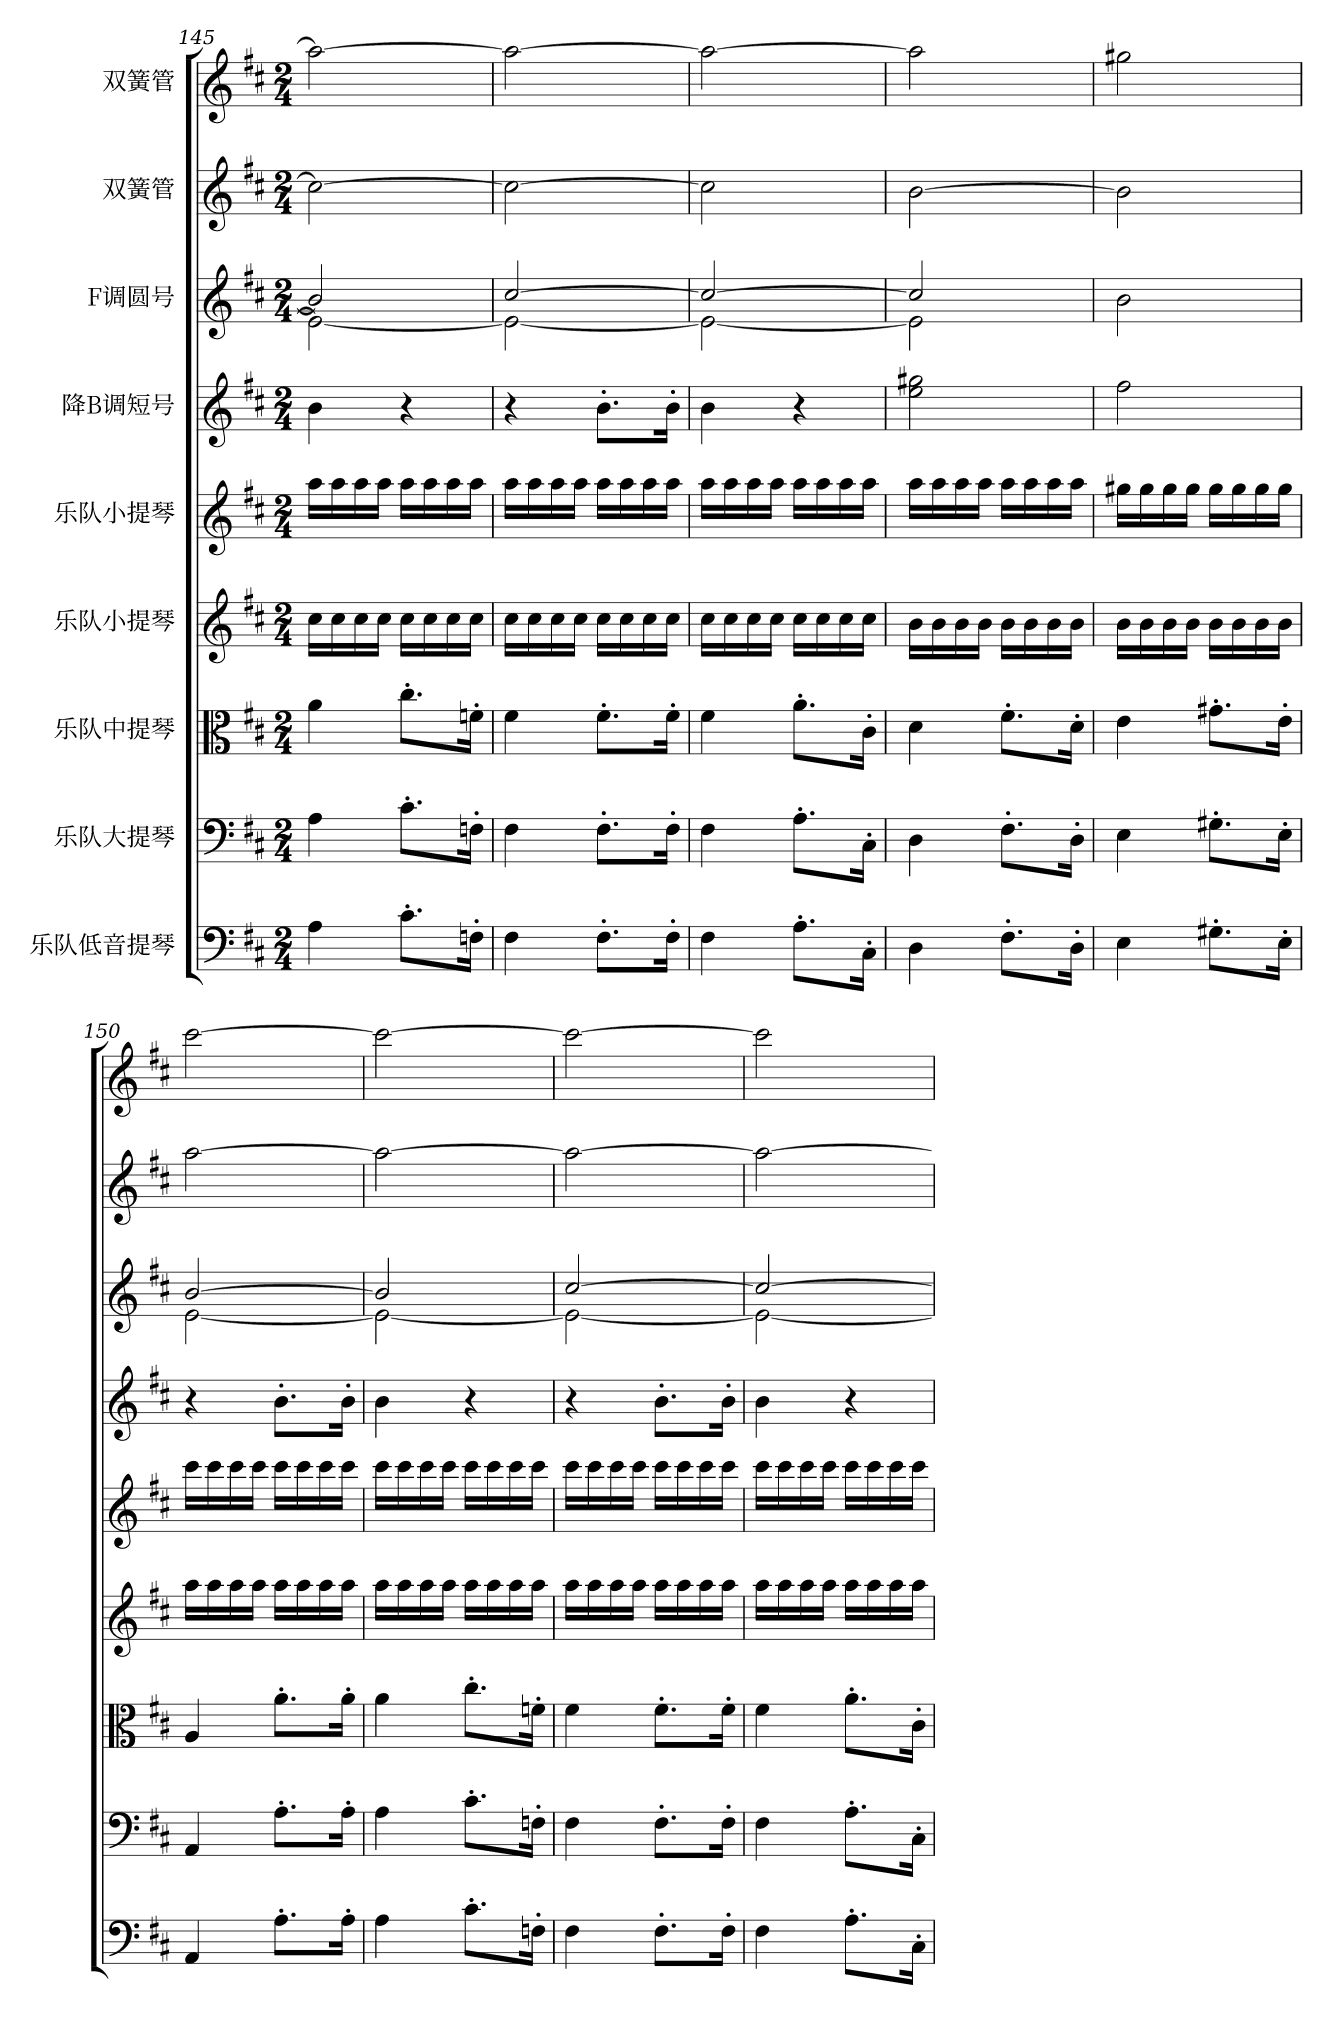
**kern	**kern	**kern	**kern	**kern	**kern	**kern	**kern	**kern
*part9	*part8	*part7	*part6	*part5	*part4	*part3	*part2	*part1
*staff9	*staff8	*staff7	*staff6	*staff5	*staff4	*staff3	*staff2	*staff1
*I"乐队低音提琴	*I"乐队大提琴	*I"乐队中提琴	*I"乐队小提琴	*I"乐队小提琴	*I"降B调短号	*I"F调圆号	*I"双簧管	*I"双簧管
*clefF4	*clefF4	*clefC3	*clefG2	*clefG2	*clefG2	*clefG2	*clefG2	*clefG2
*ITrd7c12	*	*	*	*	*ITrd1c2	*ITrd4c7	*	*
*k[f#c#]	*k[f#c#]	*k[f#c#]	*k[f#c#]	*k[f#c#]	*k[]	*k[f#]	*k[f#c#]	*k[f#c#]
*M2/4	*M2/4	*M2/4	*M2/4	*M2/4	*M2/4	*M2/4	*M2/4	*M2/4
=145	=145	=145	=145	=145	=145	=145	=145	=145
*	*	*	*	*	*	*^	*	*
4AA\	4A\	4a\	16cc#\LL	16aa\LL	4a\	2e/]	2A\_	2cc#\_	2aa\_
.	.	.	16cc#\	16aa\	.	.	.	.	.
.	.	.	16cc#\	16aa\	.	.	.	.	.
.	.	.	16cc#\JJ	16aa\JJ	.	.	.	.	.
8.C#'\L	8.c#'\L	8.cc#'\L	16cc#\LL	16aa\LL	4r	.	.	.	.
.	.	.	16cc#\	16aa\	.	.	.	.	.
.	.	.	16cc#\	16aa\	.	.	.	.	.
16FFn'\Jk	16Fn'\Jk	16fn'\Jk	16cc#\JJ	16aa\JJ	.	.	.	.	.
=146	=146	=146	=146	=146	=146	=146	=146	=146	=146
4FF#\	4F#\	4f#\	16cc#\LL	16aa\LL	4r	[2f#/	2A\_	2cc#\_	2aa\_
.	.	.	16cc#\	16aa\	.	.	.	.	.
.	.	.	16cc#\	16aa\	.	.	.	.	.
.	.	.	16cc#\JJ	16aa\JJ	.	.	.	.	.
8.FF#'\L	8.F#'\L	8.f#'\L	16cc#\LL	16aa\LL	8.a'\L	.	.	.	.
.	.	.	16cc#\	16aa\	.	.	.	.	.
.	.	.	16cc#\	16aa\	.	.	.	.	.
16FF#'\Jk	16F#'\Jk	16f#'\Jk	16cc#\JJ	16aa\JJ	16a'\Jk	.	.	.	.
!!LO:PB:g=z
=147	=147	=147	=147	=147	=147	=147	=147	=147	=147
4FF#\	4F#\	4f#\	16cc#\LL	16aa\LL	4a\	2f#/_	2A\_	2cc#\]	2aa\_
.	.	.	16cc#\	16aa\	.	.	.	.	.
.	.	.	16cc#\	16aa\	.	.	.	.	.
.	.	.	16cc#\JJ	16aa\JJ	.	.	.	.	.
8.AA'\L	8.A'\L	8.a'\L	16cc#\LL	16aa\LL	4r	.	.	.	.
.	.	.	16cc#\	16aa\	.	.	.	.	.
.	.	.	16cc#\	16aa\	.	.	.	.	.
16CC#'\Jk	16C#'\Jk	16c#'\Jk	16cc#\JJ	16aa\JJ	.	.	.	.	.
=148	=148	=148	=148	=148	=148	=148	=148	=148	=148
4DD\	4D\	4d\	16b\LL	16aa\LL	2dd\ 2ff#X\	2f#/]	2A\]	[2b\	2aa\]
.	.	.	16b\	16aa\	.	.	.	.	.
.	.	.	16b\	16aa\	.	.	.	.	.
.	.	.	16b\JJ	16aa\JJ	.	.	.	.	.
8.FF#'\L	8.F#'\L	8.f#'\L	16b\LL	16aa\LL	.	.	.	.	.
.	.	.	16b\	16aa\	.	.	.	.	.
.	.	.	16b\	16aa\	.	.	.	.	.
16DD'\Jk	16D'\Jk	16d'\Jk	16b\JJ	16aa\JJ	.	.	.	.	.
*	*	*	*	*	*	*v	*v	*	*
=149	=149	=149	=149	=149	=149	=149	=149	=149
4EE\	4E\	4e\	16b\LL	16gg#X\LL	2ee\	2e\	2b\]	2gg#X\
.	.	.	16b\	16gg#\	.	.	.	.
.	.	.	16b\	16gg#\	.	.	.	.
.	.	.	16b\JJ	16gg#\JJ	.	.	.	.
8.GG#X'\L	8.G#X'\L	8.g#X'\L	16b\LL	16gg#\LL	.	.	.	.
.	.	.	16b\	16gg#\	.	.	.	.
.	.	.	16b\	16gg#\	.	.	.	.
16EE'\Jk	16E'\Jk	16e'\Jk	16b\JJ	16gg#\JJ	.	.	.	.
!!LO:PB:g=z
=150	=150	=150	=150	=150	=150	=150	=150	=150
*	*	*	*	*	*	*^	*	*
4AAA/	4AA/	4A/	16aa\LL	16ccc#\LL	4r	[2e/	[2A\	[2aa\	[2ccc#\
.	.	.	16aa\	16ccc#\	.	.	.	.	.
.	.	.	16aa\	16ccc#\	.	.	.	.	.
.	.	.	16aa\JJ	16ccc#\JJ	.	.	.	.	.
8.AA'\L	8.A'\L	8.a'\L	16aa\LL	16ccc#\LL	8.a'\L	.	.	.	.
.	.	.	16aa\	16ccc#\	.	.	.	.	.
.	.	.	16aa\	16ccc#\	.	.	.	.	.
16AA'\Jk	16A'\Jk	16a'\Jk	16aa\JJ	16ccc#\JJ	16a'\Jk	.	.	.	.
=151	=151	=151	=151	=151	=151	=151	=151	=151	=151
4AA\	4A\	4a\	16aa\LL	16ccc#\LL	4a\	2e/]	2A\_	2aa\_	2ccc#\_
.	.	.	16aa\	16ccc#\	.	.	.	.	.
.	.	.	16aa\	16ccc#\	.	.	.	.	.
.	.	.	16aa\JJ	16ccc#\JJ	.	.	.	.	.
8.C#'\L	8.c#'\L	8.cc#'\L	16aa\LL	16ccc#\LL	4r	.	.	.	.
.	.	.	16aa\	16ccc#\	.	.	.	.	.
.	.	.	16aa\	16ccc#\	.	.	.	.	.
16FFn'\Jk	16Fn'\Jk	16fn'\Jk	16aa\JJ	16ccc#\JJ	.	.	.	.	.
=152	=152	=152	=152	=152	=152	=152	=152	=152	=152
4FF#\	4F#\	4f#\	16aa\LL	16ccc#\LL	4r	[2f#/	2A\_	2aa\_	2ccc#\_
.	.	.	16aa\	16ccc#\	.	.	.	.	.
.	.	.	16aa\	16ccc#\	.	.	.	.	.
.	.	.	16aa\JJ	16ccc#\JJ	.	.	.	.	.
8.FF#'\L	8.F#'\L	8.f#'\L	16aa\LL	16ccc#\LL	8.a'\L	.	.	.	.
.	.	.	16aa\	16ccc#\	.	.	.	.	.
.	.	.	16aa\	16ccc#\	.	.	.	.	.
16FF#'\Jk	16F#'\Jk	16f#'\Jk	16aa\JJ	16ccc#\JJ	16a'\Jk	.	.	.	.
!!LO:PB:g=z
=153	=153	=153	=153	=153	=153	=153	=153	=153	=153
4FF#\	4F#\	4f#\	16aa\LL	16ccc#\LL	4a\	2f#/_	2A\_	2aa\_	2ccc#\]
.	.	.	16aa\	16ccc#\	.	.	.	.	.
.	.	.	16aa\	16ccc#\	.	.	.	.	.
.	.	.	16aa\JJ	16ccc#\JJ	.	.	.	.	.
8.AA'\L	8.A'\L	8.a'\L	16aa\LL	16ccc#\LL	4r	.	.	.	.
.	.	.	16aa\	16ccc#\	.	.	.	.	.
.	.	.	16aa\	16ccc#\	.	.	.	.	.
16CC#'\Jk	16C#'\Jk	16c#'\Jk	16aa\JJ	16ccc#\JJ	.	.	.	.	.
*	*	*	*	*	*	*v	*v	*	*
=	=	=	=	=	=	=	=	=
*-	*-	*-	*-	*-	*-	*-	*-	*-
